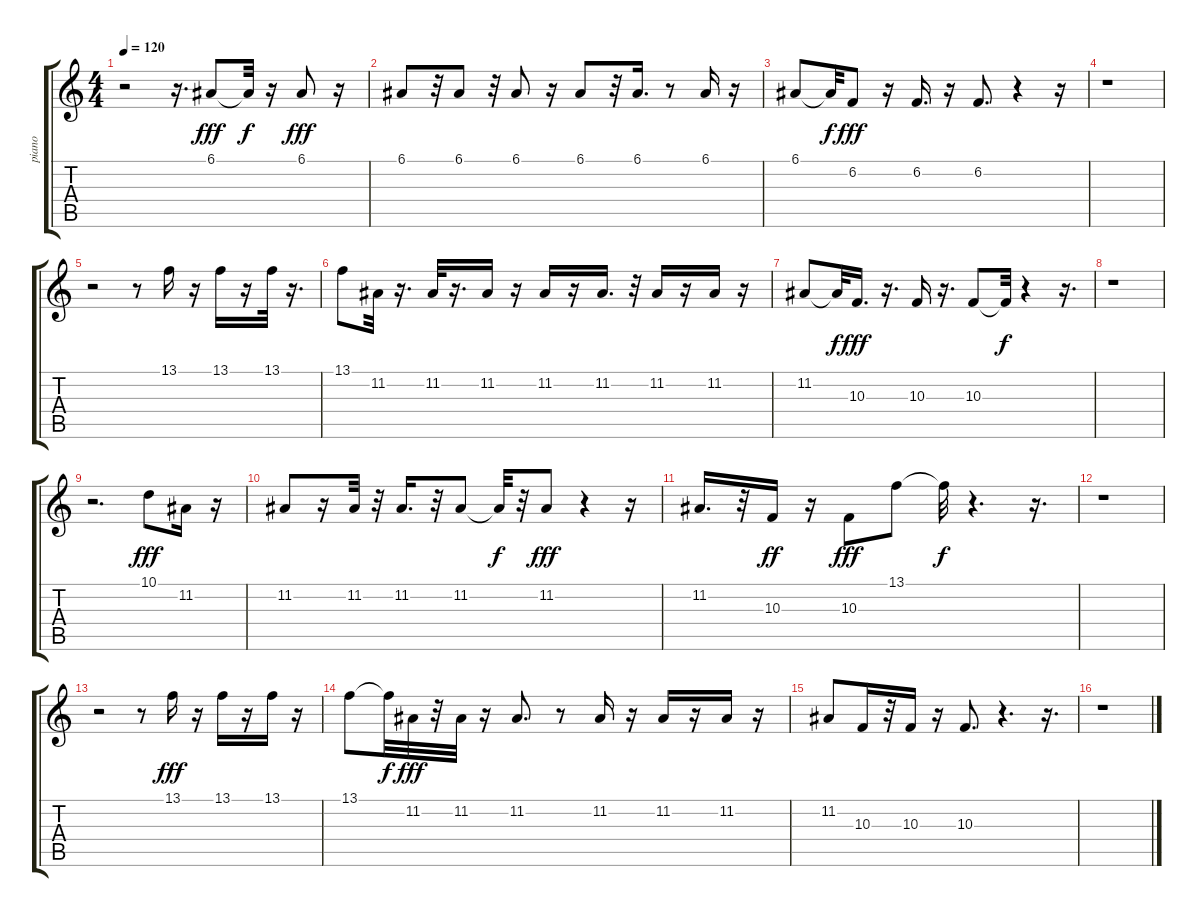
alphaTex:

\track ("piano" "piano") {instrument lead8bassandlead}
\staff {score tabs}
\tuning (E4 B3 G3 D3 A2 E2) {hide}
\ts (4 4)
\tempo 120
\clef g2
\ks c
r.2{dy f} r.16{d} 6.1.8{dy fff} 6.1{t}.32{dy f} r.16 6.1.8{dy fff} r.16 |
6.1.8 r.32 6.1.8 r.32 6.1.8 r.16 6.1.8 r.32 6.1.16{d} r.8 6.1.16 r.16 |
6.1.8 6.1{t}.32{dy f} 6.2.8{dy fff} r.16 6.2.16{d} r.16 6.2.8{d} r.4 r.16 |
r.1 |
r.2 r.8 13.1.16 r.16 13.1.16 r.16 13.1.32 r.16{d} |
13.1.8 11.2.32 r.16{d} 11.2.32 r.16{d} 11.2.16 r.16 11.2.16 r.16 11.2.16{d} r.32 11.2.16 r.16 11.2.16 r.16 |
11.2.8 11.2{t}.32{dy f} 10.3.16{d dy fff} r.16{d} 10.3.16 r.16{d} 10.3.8 10.3{t}.32{dy f} r.4 r.16{d} |
r.1 |
r.2{d} 10.1.8{dy fff} 11.2.16 r.16 |
11.2.8 r.16 11.2.32 r.32 11.2.16{d} r.32 11.2.8 11.2{t}.32{dy f} r.32 11.2.8{dy fff} r.4 r.16 |
11.2.16{d} r.32 10.3.16{dy ff} r.16 10.3.8{dy fff} 13.1.8 13.1{t}.32{dy f} r.4{d} r.16{d} |
r.1 |
r.2 r.8 13.1.16{dy fff} r.16 13.1.16 r.16 13.1.16 r.16 |
13.1.8 13.1{t}.32{dy f} 11.2.32{dy fff} r.32 11.2.32 r.16 11.2.8{d} r.8 11.2.16 r.16 11.2.16 r.16 11.2.16 r.16 |
11.2.8 10.3.16 r.32 10.3.16 r.16 10.3.8{d} r.4{d} r.16{d} |
r.1
